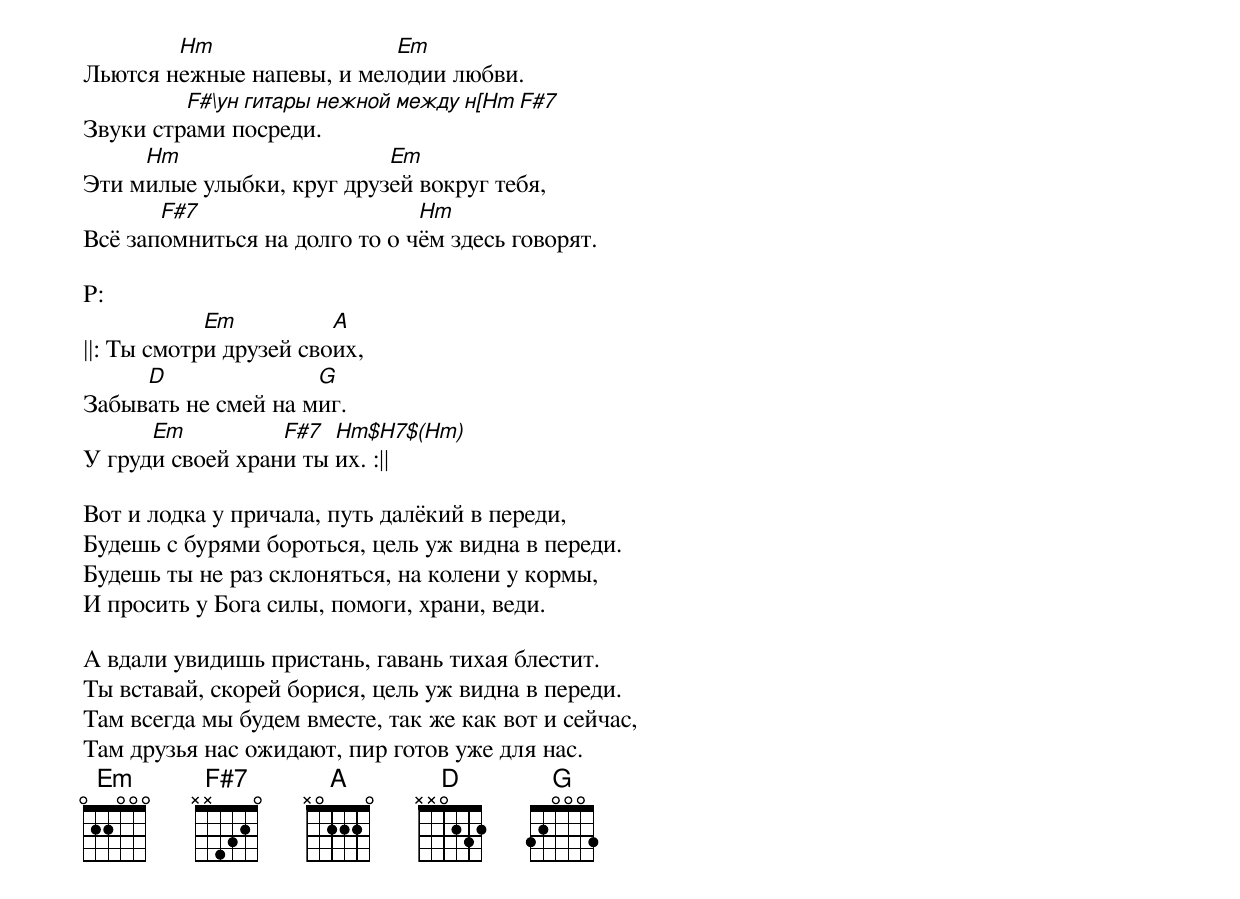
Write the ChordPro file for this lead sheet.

Льются н[Hm]ежные напевы, и мел[Em]одии любви.
Звуки стр[F#\ун гитары нежной между н[Hm]ами посреди.[F#7]
Эти м[Hm]илые улыбки, круг друз[Em]ей вокруг тебя,
Всё зап[F#7]омниться на долго то о ч[Hm]ём здесь говорят.

P:
||: Ты смотр[Em]и друзей сво[A]их,
Забыв[D]ать не смей на м[G]иг.
У груд[Em]и своей хран[F#7]и ты [Hm$H7$(Hm)]их. :||

Вот и лодка у причала, путь далёкий в переди,
Будешь с бурями бороться, цель уж видна в переди.
Будешь ты не раз склоняться, на колени у кормы,
И просить у Бога силы, помоги, храни, веди.

А вдали увидишь пристань, гавань тихая блестит.
Ты вставай, скорей борися, цель уж видна в переди.
Там всегда мы будем вместе, так же как вот и сейчас,
Там друзья нас ожидают, пир готов уже для нас.
